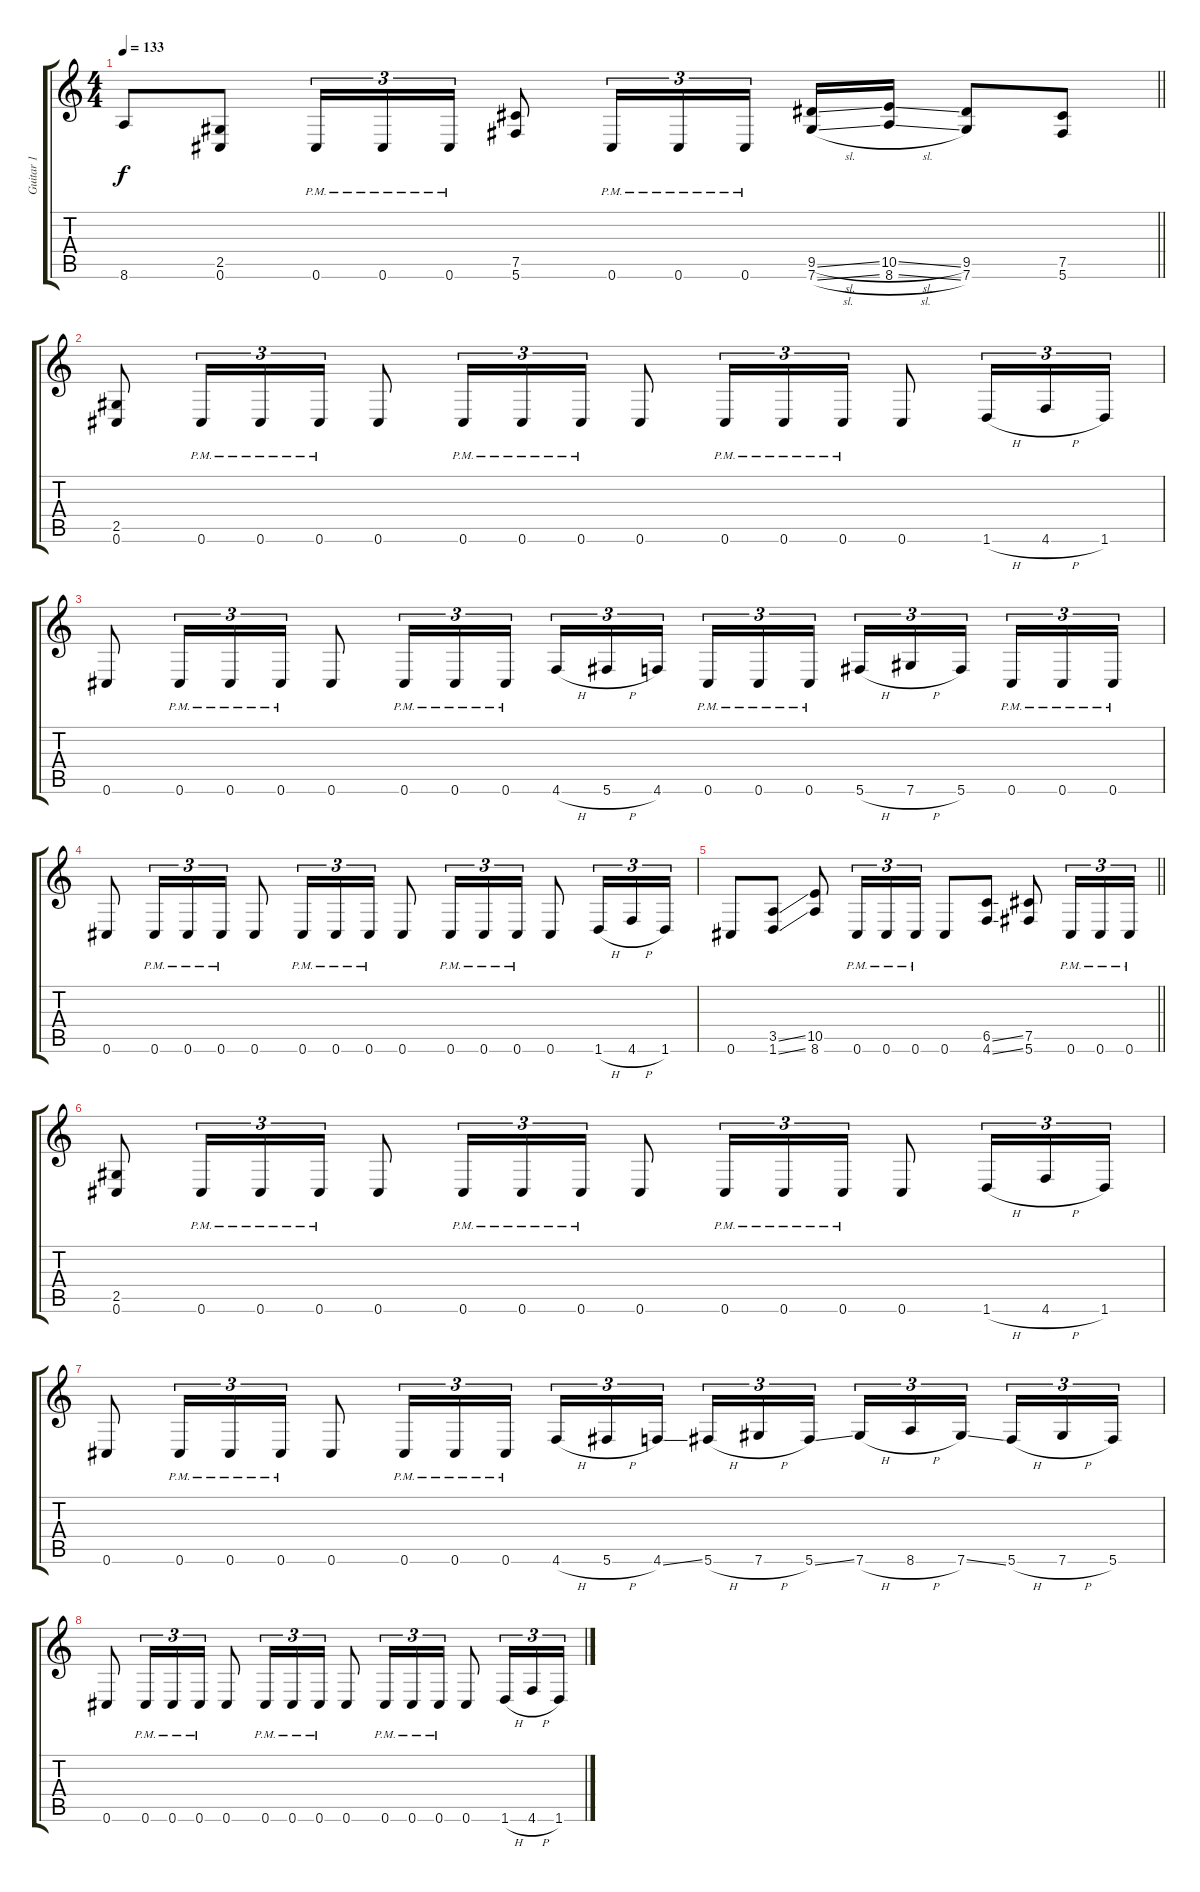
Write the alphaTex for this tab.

\track ("Guitar 1" "Guitar 1") {instrument distortionguitar}
\staff {score tabs}
\tuning (Db4 Ab3 E3 B2 Gb2 Db2) {hide}
\ts (4 4)
\tempo 133
\clef g2
\barLineRight lightlight
\ks c
8.6{t}.8{dy f} (2.5 0.6).8 0.6{pm}.16{tu (3 2)} 0.6{pm}.16{tu (3 2)} 0.6{pm}.16{tu (3 2)} (7.5 5.6).8 0.6{pm}.16{tu (3 2)} 0.6{pm}.16{tu (3 2)} 0.6{pm}.16{tu (3 2) beam splitsecondary} (9.5{sl} 7.6{sl}).16 (10.5{sl} 8.6{sl}).16 (9.5 7.6).8 (7.5 5.6).8 |
\section ("" "")
(2.5 0.6).8 0.6{pm}.16{tu (3 2)} 0.6{pm}.16{tu (3 2)} 0.6{pm}.16{tu (3 2)} 0.6.8 0.6{pm}.16{tu (3 2)} 0.6{pm}.16{tu (3 2)} 0.6{pm}.16{tu (3 2)} 0.6.8 0.6{pm}.16{tu (3 2)} 0.6{pm}.16{tu (3 2)} 0.6{pm}.16{tu (3 2)} 0.6.8 1.6{h}.16{tu (3 2)} 4.6{h}.16{tu (3 2)} 1.6.16{tu (3 2)} |
0.6.8 0.6{pm}.16{tu (3 2)} 0.6{pm}.16{tu (3 2)} 0.6{pm}.16{tu (3 2)} 0.6.8 0.6{pm}.16{tu (3 2)} 0.6{pm}.16{tu (3 2)} 0.6{pm}.16{tu (3 2)} 4.6{h}.16{tu (3 2)} 5.6{h}.16{tu (3 2)} 4.6.16{tu (3 2) beam splitsecondary} 0.6{pm}.16{tu (3 2)} 0.6{pm}.16{tu (3 2)} 0.6{pm}.16{tu (3 2)} 5.6{h}.16{tu (3 2)} 7.6{h}.16{tu (3 2)} 5.6.16{tu (3 2) beam splitsecondary} 0.6{pm}.16{tu (3 2)} 0.6{pm}.16{tu (3 2)} 0.6{pm}.16{tu (3 2)} |
0.6.8 0.6{pm}.16{tu (3 2)} 0.6{pm}.16{tu (3 2)} 0.6{pm}.16{tu (3 2)} 0.6.8 0.6{pm}.16{tu (3 2)} 0.6{pm}.16{tu (3 2)} 0.6{pm}.16{tu (3 2)} 0.6.8 0.6{pm}.16{tu (3 2)} 0.6{pm}.16{tu (3 2)} 0.6{pm}.16{tu (3 2)} 0.6.8 1.6{h}.16{tu (3 2)} 4.6{h}.16{tu (3 2)} 1.6.16{tu (3 2)} |
\barLineRight lightlight
0.6.8 (3.5{ss} 1.6{ss}).8 (10.5 8.6).8 0.6{pm}.16{tu (3 2)} 0.6{pm}.16{tu (3 2)} 0.6{pm}.16{tu (3 2)} 0.6.8 (6.5{ss} 4.6{ss}).8 (7.5 5.6).8 0.6{pm}.16{tu (3 2)} 0.6{pm}.16{tu (3 2)} 0.6{pm}.16{tu (3 2)} |
(2.5 0.6).8 0.6{pm}.16{tu (3 2)} 0.6{pm}.16{tu (3 2)} 0.6{pm}.16{tu (3 2)} 0.6.8 0.6{pm}.16{tu (3 2)} 0.6{pm}.16{tu (3 2)} 0.6{pm}.16{tu (3 2)} 0.6.8 0.6{pm}.16{tu (3 2)} 0.6{pm}.16{tu (3 2)} 0.6{pm}.16{tu (3 2)} 0.6.8 1.6{h}.16{tu (3 2)} 4.6{h}.16{tu (3 2)} 1.6.16{tu (3 2)} |
0.6.8 0.6{pm}.16{tu (3 2)} 0.6{pm}.16{tu (3 2)} 0.6{pm}.16{tu (3 2)} 0.6.8 0.6{pm}.16{tu (3 2)} 0.6{pm}.16{tu (3 2)} 0.6{pm}.16{tu (3 2)} 4.6{h}.16{tu (3 2)} 5.6{h}.16{tu (3 2)} 4.6{ss}.16{tu (3 2) beam splitsecondary} 5.6{h}.16{tu (3 2)} 7.6{h}.16{tu (3 2)} 5.6{ss}.16{tu (3 2)} 7.6{h}.16{tu (3 2)} 8.6{h}.16{tu (3 2)} 7.6{ss}.16{tu (3 2) beam splitsecondary} 5.6{h}.16{tu (3 2)} 7.6{h}.16{tu (3 2)} 5.6.16{tu (3 2)} |
0.6.8 0.6{pm}.16{tu (3 2)} 0.6{pm}.16{tu (3 2)} 0.6{pm}.16{tu (3 2)} 0.6.8 0.6{pm}.16{tu (3 2)} 0.6{pm}.16{tu (3 2)} 0.6{pm}.16{tu (3 2)} 0.6.8 0.6{pm}.16{tu (3 2)} 0.6{pm}.16{tu (3 2)} 0.6{pm}.16{tu (3 2)} 0.6.8 1.6{h}.16{tu (3 2)} 4.6{h}.16{tu (3 2)} 1.6.16{tu (3 2)}
